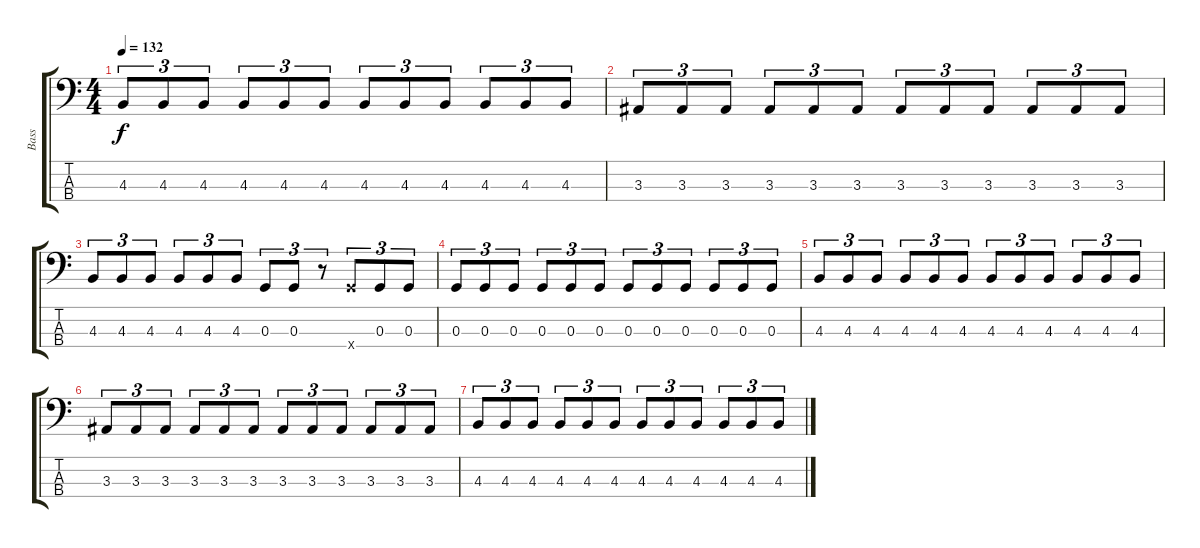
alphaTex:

\track ("Bass" "Bass") {instrument electricbasspick}
\staff {score tabs}
\tuning (F2 C2 G1 D1) {hide}
\ts (4 4)
\tempo 132
\clef f4
\ks c
4.3.8{tu (3 2) dy f} 4.3.8{tu (3 2)} 4.3.8{tu (3 2)} 4.3.8{tu (3 2)} 4.3.8{tu (3 2)} 4.3.8{tu (3 2)} 4.3.8{tu (3 2)} 4.3.8{tu (3 2)} 4.3.8{tu (3 2)} 4.3.8{tu (3 2)} 4.3.8{tu (3 2)} 4.3.8{tu (3 2)} |
3.3.8{tu (3 2)} 3.3.8{tu (3 2)} 3.3.8{tu (3 2)} 3.3.8{tu (3 2)} 3.3.8{tu (3 2)} 3.3.8{tu (3 2)} 3.3.8{tu (3 2)} 3.3.8{tu (3 2)} 3.3.8{tu (3 2)} 3.3.8{tu (3 2)} 3.3.8{tu (3 2)} 3.3.8{tu (3 2)} |
4.3.8{tu (3 2)} 4.3.8{tu (3 2)} 4.3.8{tu (3 2)} 4.3.8{tu (3 2)} 4.3.8{tu (3 2)} 4.3.8{tu (3 2)} 0.3.8{tu (3 2)} 0.3.8{tu (3 2)} r.8{tu (3 2)} 5.4{x}.8{tu (3 2)} 0.3.8{tu (3 2)} 0.3.8{tu (3 2)} |
0.3.8{tu (3 2)} 0.3.8{tu (3 2)} 0.3.8{tu (3 2)} 0.3.8{tu (3 2)} 0.3.8{tu (3 2)} 0.3.8{tu (3 2)} 0.3.8{tu (3 2)} 0.3.8{tu (3 2)} 0.3.8{tu (3 2)} 0.3.8{tu (3 2)} 0.3.8{tu (3 2)} 0.3.8{tu (3 2)} |
4.3.8{tu (3 2)} 4.3.8{tu (3 2)} 4.3.8{tu (3 2)} 4.3.8{tu (3 2)} 4.3.8{tu (3 2)} 4.3.8{tu (3 2)} 4.3.8{tu (3 2)} 4.3.8{tu (3 2)} 4.3.8{tu (3 2)} 4.3.8{tu (3 2)} 4.3.8{tu (3 2)} 4.3.8{tu (3 2)} |
3.3.8{tu (3 2)} 3.3.8{tu (3 2)} 3.3.8{tu (3 2)} 3.3.8{tu (3 2)} 3.3.8{tu (3 2)} 3.3.8{tu (3 2)} 3.3.8{tu (3 2)} 3.3.8{tu (3 2)} 3.3.8{tu (3 2)} 3.3.8{tu (3 2)} 3.3.8{tu (3 2)} 3.3.8{tu (3 2)} |
4.3.8{tu (3 2)} 4.3.8{tu (3 2)} 4.3.8{tu (3 2)} 4.3.8{tu (3 2)} 4.3.8{tu (3 2)} 4.3.8{tu (3 2)} 4.3.8{tu (3 2)} 4.3.8{tu (3 2)} 4.3.8{tu (3 2)} 4.3.8{tu (3 2)} 4.3.8{tu (3 2)} 4.3.8{tu (3 2)}
